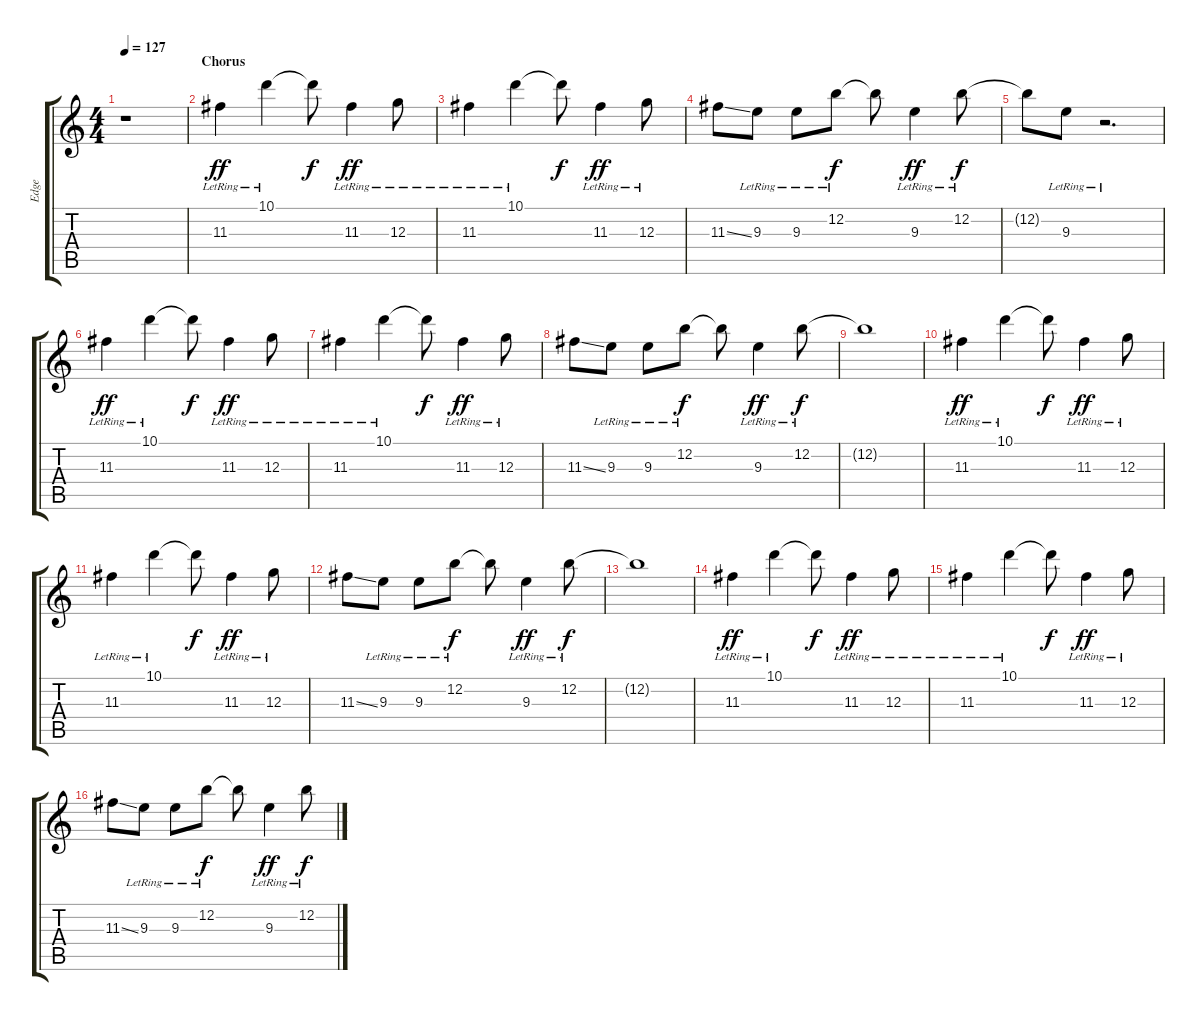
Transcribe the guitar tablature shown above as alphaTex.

\track ("Edge" "Edge") {instrument electricguitarjazz}
\staff {score tabs}
\tuning (E4 B3 G3 D3 A2 E2) {hide}
\ts (4 4)
\tempo 127
\clef g2
\ks c
r.1{dy f} |
\section ("" "Chorus")
11.3{lr}.4{dy ff} 10.1{lr}.4 10.1{t}.8{dy f} 11.3{lr}.4{dy ff} 12.3{lr}.8 |
11.3{lr}.4 10.1{lr}.4 10.1{t}.8{dy f} 11.3{lr}.4{dy ff} 12.3{lr}.8 |
11.3{ss}.8 9.3{lr}.8 9.3{lr}.8 12.2{lr}.8{dy f} 12.2{t}.8 9.3{lr}.4{dy ff} 12.2{lr}.8{dy f} |
12.2{t}.8 9.3{lr}.8 r.2{d} |
11.3{lr}.4{dy ff} 10.1{lr}.4 10.1{t}.8{dy f} 11.3{lr}.4{dy ff} 12.3{lr}.8 |
11.3{lr}.4 10.1{lr}.4 10.1{t}.8{dy f} 11.3{lr}.4{dy ff} 12.3{lr}.8 |
11.3{ss}.8 9.3{lr}.8 9.3{lr}.8 12.2{lr}.8{dy f} 12.2{t}.8 9.3{lr}.4{dy ff} 12.2{lr}.8{dy f} |
12.2{t}.1 |
11.3{lr}.4{dy ff} 10.1{lr}.4 10.1{t}.8{dy f} 11.3{lr}.4{dy ff} 12.3{lr}.8 |
11.3{lr}.4 10.1{lr}.4 10.1{t}.8{dy f} 11.3{lr}.4{dy ff} 12.3{lr}.8 |
11.3{ss}.8 9.3{lr}.8 9.3{lr}.8 12.2{lr}.8{dy f} 12.2{t}.8 9.3{lr}.4{dy ff} 12.2{lr}.8{dy f} |
12.2{t}.1 |
11.3{lr}.4{dy ff} 10.1{lr}.4 10.1{t}.8{dy f} 11.3{lr}.4{dy ff} 12.3{lr}.8 |
11.3{lr}.4 10.1{lr}.4 10.1{t}.8{dy f} 11.3{lr}.4{dy ff} 12.3{lr}.8 |
11.3{ss}.8 9.3{lr}.8 9.3{lr}.8 12.2{lr}.8{dy f} 12.2{t}.8 9.3{lr}.4{dy ff} 12.2{lr}.8{dy f}
